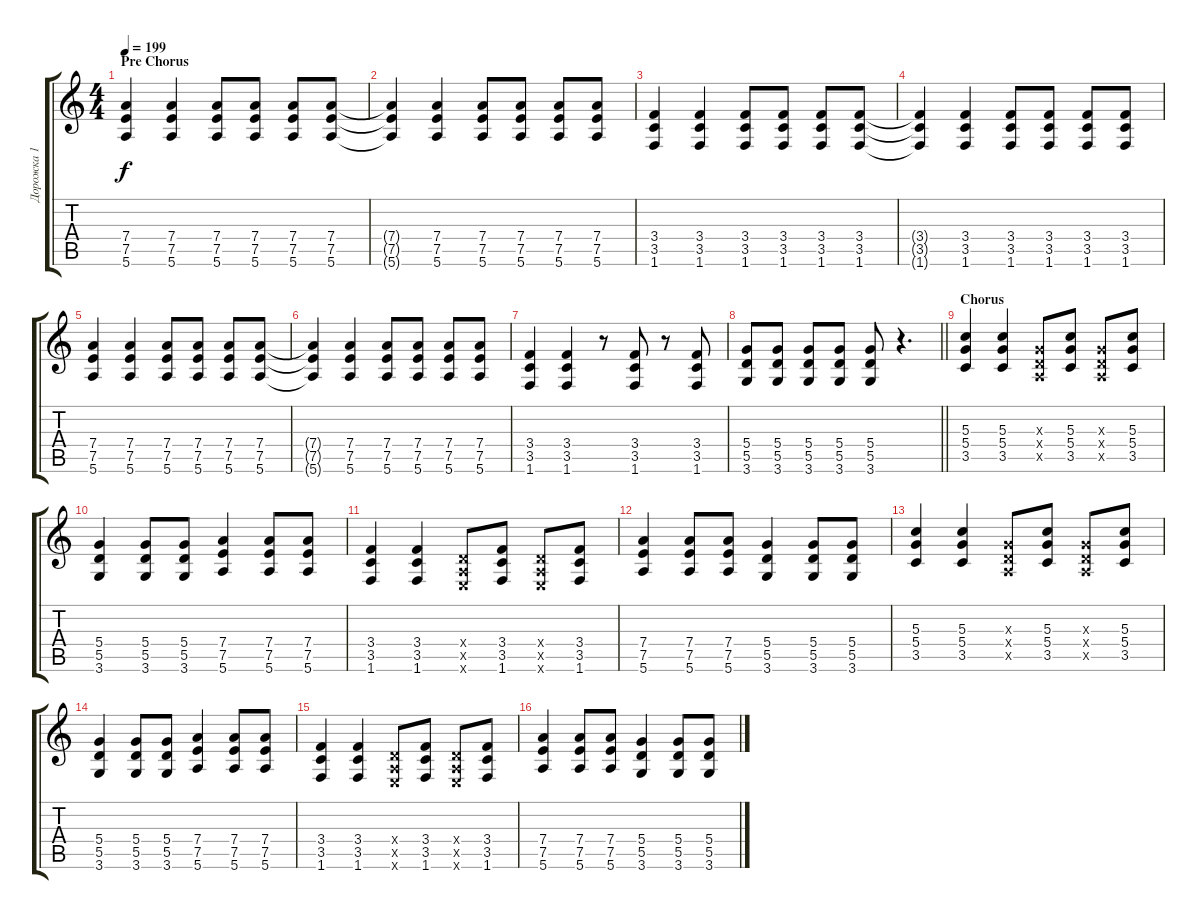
\track ("Дорожка 1" "Дорожка 1") {instrument distortionguitar}
\staff {score tabs}
\tuning (E4 B3 G3 D3 A2 E2) {hide}
\ts (4 4)
\section ("" "Pre Chorus")
\tempo 199
\clef g2
\ks c
(7.4 7.5 5.6).4{dy f} (7.4 7.5 5.6).4 (7.4 7.5 5.6).8 (7.4 7.5 5.6).8 (7.4 7.5 5.6).8 (7.4 7.5 5.6).8 |
(7.4{t} 7.5{t} 5.6{t}).4 (7.4 7.5 5.6).4 (7.4 7.5 5.6).8 (7.4 7.5 5.6).8 (7.4 7.5 5.6).8 (7.4 7.5 5.6).8 |
(3.4 3.5 1.6).4 (3.4 3.5 1.6).4 (3.4 3.5 1.6).8 (3.4 3.5 1.6).8 (3.4 3.5 1.6).8 (3.4 3.5 1.6).8 |
(3.4{t} 3.5{t} 1.6{t}).4 (3.4 3.5 1.6).4 (3.4 3.5 1.6).8 (3.4 3.5 1.6).8 (3.4 3.5 1.6).8 (3.4 3.5 1.6).8 |
(7.4 7.5 5.6).4 (7.4 7.5 5.6).4 (7.4 7.5 5.6).8 (7.4 7.5 5.6).8 (7.4 7.5 5.6).8 (7.4 7.5 5.6).8 |
(7.4{t} 7.5{t} 5.6{t}).4 (7.4 7.5 5.6).4 (7.4 7.5 5.6).8 (7.4 7.5 5.6).8 (7.4 7.5 5.6).8 (7.4 7.5 5.6).8 |
(3.4 3.5 1.6).4 (3.4 3.5 1.6).4 r.8 (3.4 3.5 1.6).8 r.8 (3.4 3.5 1.6).8 |
\barLineRight lightlight
(5.4 5.5 3.6).8 (5.4 5.5 3.6).8 (5.4 5.5 3.6).8 (5.4 5.5 3.6).8 (5.4 5.5 3.6).8 r.4{d} |
\section ("" "Chorus")
(5.3 5.4 3.5).4 (5.3 5.4 3.5).4 (0.3{x} 0.4{x} 0.5{x}).8 (5.3 5.4 3.5).8 (0.3{x} 0.4{x} 0.5{x}).8 (5.3 5.4 3.5).8 |
(5.4 5.5 3.6).4 (5.4 5.5 3.6).8 (5.4 5.5 3.6).8 (7.4 7.5 5.6).4 (7.4 7.5 5.6).8 (7.4 7.5 5.6).8 |
(3.4 3.5 1.6).4 (3.4 3.5 1.6).4 (0.4{x} 0.5{x} 0.6{x}).8 (3.4 3.5 1.6).8 (0.4{x} 0.5{x} 0.6{x}).8 (3.4 3.5 1.6).8 |
(7.4 7.5 5.6).4 (7.4 7.5 5.6).8 (7.4 7.5 5.6).8 (5.4 5.5 3.6).4 (5.4 5.5 3.6).8 (5.4 5.5 3.6).8 |
(5.3 5.4 3.5).4 (5.3 5.4 3.5).4 (0.3{x} 0.4{x} 0.5{x}).8 (5.3 5.4 3.5).8 (0.3{x} 0.4{x} 0.5{x}).8 (5.3 5.4 3.5).8 |
(5.4 5.5 3.6).4 (5.4 5.5 3.6).8 (5.4 5.5 3.6).8 (7.4 7.5 5.6).4 (7.4 7.5 5.6).8 (7.4 7.5 5.6).8 |
(3.4 3.5 1.6).4 (3.4 3.5 1.6).4 (0.4{x} 0.5{x} 0.6{x}).8 (3.4 3.5 1.6).8 (0.4{x} 0.5{x} 0.6{x}).8 (3.4 3.5 1.6).8 |
(7.4 7.5 5.6).4 (7.4 7.5 5.6).8 (7.4 7.5 5.6).8 (5.4 5.5 3.6).4 (5.4 5.5 3.6).8 (5.4 5.5 3.6).8
